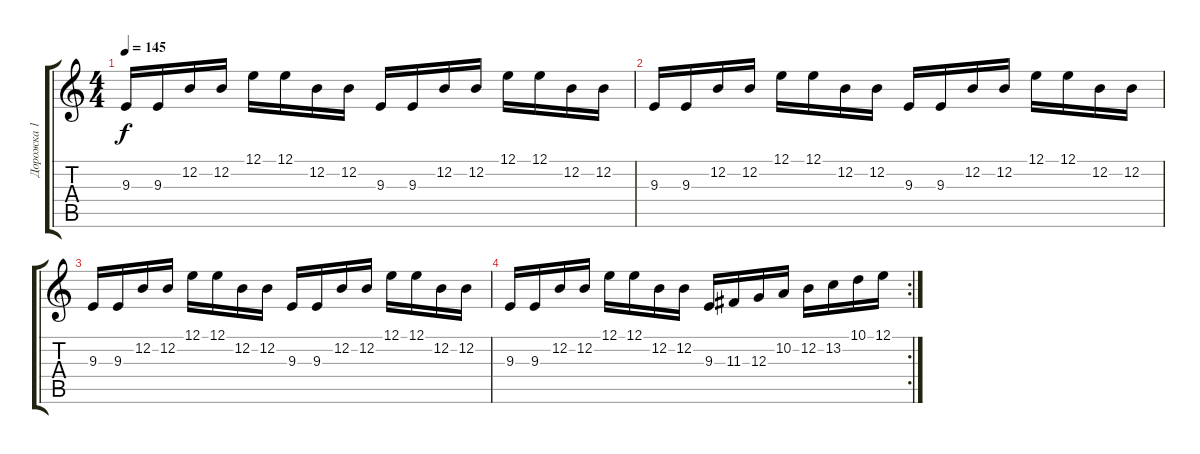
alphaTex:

\track ("Дорожка 1" "Дорожка 1") {instrument lead1square}
\staff {score tabs}
\tuning (E4 B3 G3 D3 A2 E2) {hide}
\ts (4 4)
\tempo 145
\clef g2
\ks c
9.3.16{dy f} 9.3.16 12.2.16 12.2.16 12.1.16 12.1.16 12.2.16 12.2.16 9.3.16 9.3.16 12.2.16 12.2.16 12.1.16 12.1.16 12.2.16 12.2.16 |
9.3.16 9.3.16 12.2.16 12.2.16 12.1.16 12.1.16 12.2.16 12.2.16 9.3.16 9.3.16 12.2.16 12.2.16 12.1.16 12.1.16 12.2.16 12.2.16 |
9.3.16 9.3.16 12.2.16 12.2.16 12.1.16 12.1.16 12.2.16 12.2.16 9.3.16 9.3.16 12.2.16 12.2.16 12.1.16 12.1.16 12.2.16 12.2.16 |
\rc 2
9.3.16 9.3.16 12.2.16 12.2.16 12.1.16 12.1.16 12.2.16 12.2.16 9.3.16 11.3.16 12.3.16 10.2.16 12.2.16 13.2.16 10.1.16 12.1.16
